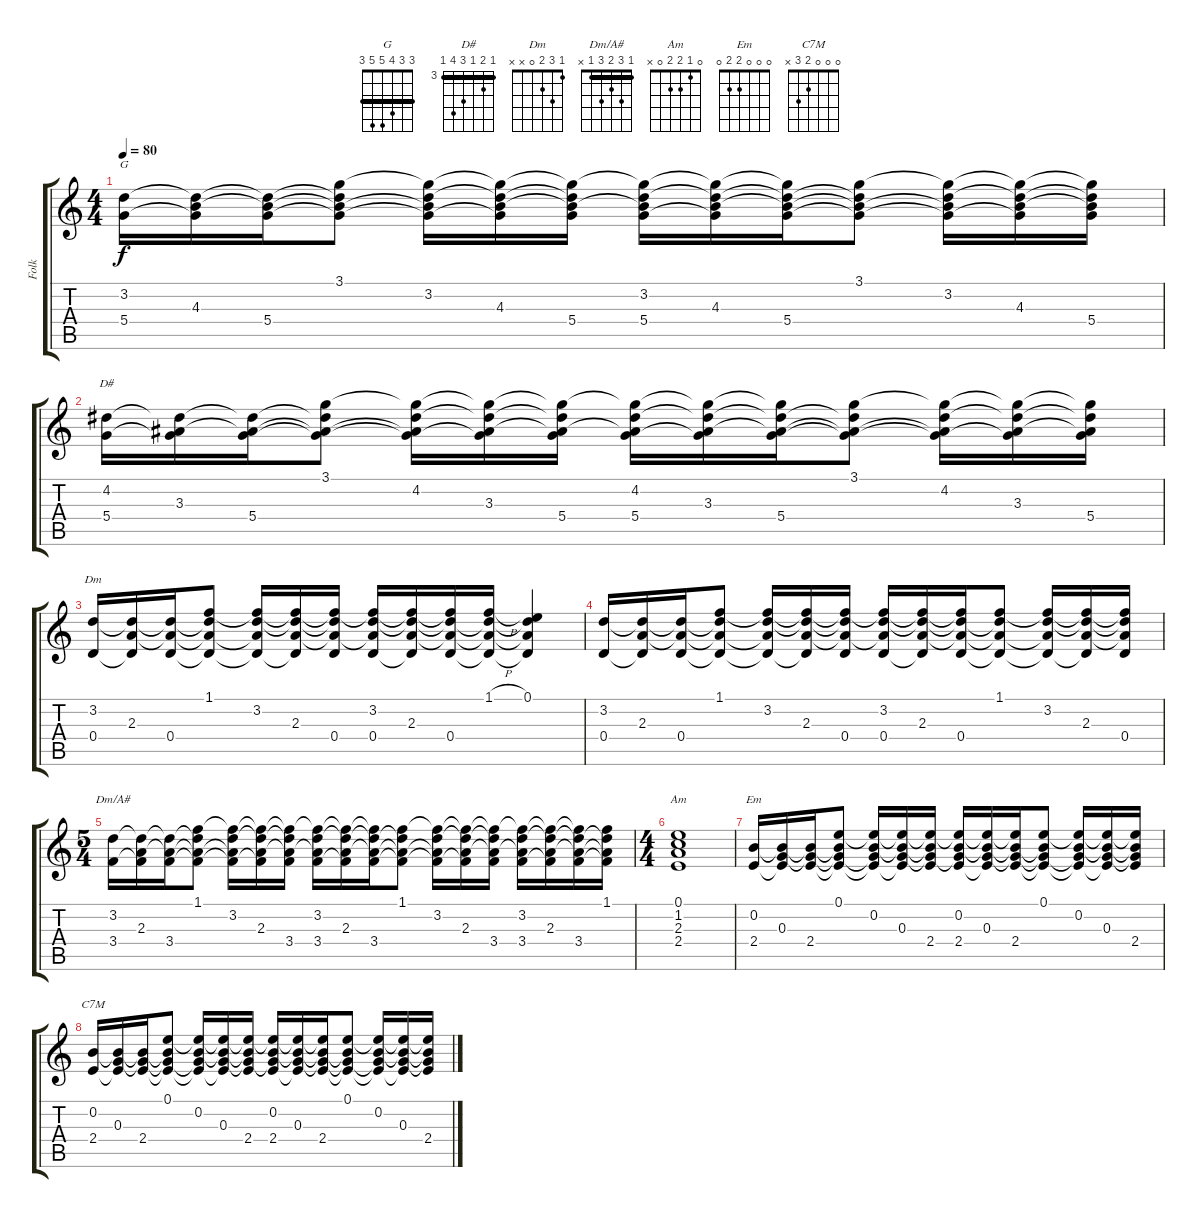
\track ("Folk" "Folk") {instrument acousticguitarsteel}
\staff {score tabs}
\tuning (E4 B3 G3 D3 A2 E2) {hide}
\chord ("G" 3 3 4 5 5 3) {barre 3}
\chord ("D#" 3 4 3 5 6 3) {firstfret 3 barre 3}
\chord ("Dm" 1 3 2 0 x x)
\chord ("Dm/A#" 1 3 2 3 1 x) {barre 1}
\chord ("Am" 0 1 2 2 0 x)
\chord ("Em" 0 0 0 2 2 0)
\chord ("C7M" 0 0 0 2 3 x)
\ts (4 4)
\section ("" "")
\tempo 80
\clef g2
\ks c
(3.2 5.4).16{ch "G" dy f} (3.2{t} 4.3 5.4{t}).16 (3.2{t} 4.3{t} 5.4).16 (3.1 3.2{t} 4.3{t} 5.4{t}).8 (3.1{t} 3.2 4.3{t} 5.4{t}).16 (3.1{t} 3.2{t} 4.3 5.4{t}).16 (3.1{t} 3.2{t} 4.3{t} 5.4).16 (3.1{t} 3.2 4.3{t} 5.4).16 (3.1{t} 3.2{t} 4.3 5.4{t}).16 (3.1{t} 3.2{t} 4.3{t} 5.4).16 (3.1 3.2{t} 4.3{t} 5.4{t}).8 (3.1{t} 3.2 4.3{t} 5.4{t}).16 (3.1{t} 3.2{t} 4.3 5.4{t}).16 (3.1{t} 3.2{t} 4.3{t} 5.4).16 |
(4.2 5.4).16{ch "D#"} (4.2{t} 3.3 5.4{t}).16 (4.2{t} 3.3{t} 5.4).16 (3.1 4.2{t} 3.3{t} 5.4{t}).8 (3.1{t} 4.2 3.3{t} 5.4{t}).16 (3.1{t} 4.2{t} 3.3 5.4{t}).16 (3.1{t} 4.2{t} 3.3{t} 5.4).16 (3.1{t} 4.2 3.3{t} 5.4).16 (3.1{t} 4.2{t} 3.3 5.4{t}).16 (3.1{t} 4.2{t} 3.3{t} 5.4).16 (3.1 4.2{t} 3.3{t} 5.4{t}).8 (3.1{t} 4.2 3.3{t} 5.4{t}).16 (3.1{t} 4.2{t} 3.3 5.4{t}).16 (3.1{t} 4.2{t} 3.3{t} 5.4).16 |
(3.2 0.4).16{ch "Dm"} (3.2{t} 2.3 0.4{t}).16 (3.2{t} 2.3{t} 0.4).16 (1.1 3.2{t} 2.3{t} 0.4{t}).8 (1.1{t} 3.2 2.3{t} 0.4{t}).16 (1.1{t} 3.2{t} 2.3 0.4{t}).16 (1.1{t} 3.2{t} 2.3{t} 0.4).16 (1.1{t} 3.2 2.3{t} 0.4).16 (1.1{t} 3.2{t} 2.3 0.4{t}).16 (1.1{t} 3.2{t} 2.3{t} 0.4).16 (1.1{h} 3.2{t} 2.3{t} 0.4{t}).16 (0.1 3.2{t} 2.3{t} 0.4{t}).4 |
\section ("" "")
(3.2 0.4).16 (3.2{t} 2.3 0.4{t}).16 (3.2{t} 2.3{t} 0.4).16 (1.1 3.2{t} 2.3{t} 0.4{t}).8 (1.1{t} 3.2 2.3{t} 0.4{t}).16 (1.1{t} 3.2{t} 2.3 0.4{t}).16 (1.1{t} 3.2{t} 2.3{t} 0.4).16 (1.1{t} 3.2 2.3{t} 0.4).16 (1.1{t} 3.2{t} 2.3 0.4{t}).16 (1.1{t} 3.2{t} 2.3{t} 0.4).16 (1.1 3.2{t} 2.3{t} 0.4{t}).8 (1.1{t} 3.2 2.3{t} 0.4{t}).16 (1.1{t} 3.2{t} 2.3 0.4{t}).16 (1.1{t} 3.2{t} 2.3{t} 0.4).16 |
\ts (5 4)
(3.2 3.4).16{ch "Dm/A#"} (3.2{t} 2.3 3.4{t}).16 (3.2{t} 2.3{t} 3.4).16 (1.1 3.2{t} 2.3{t} 3.4{t}).8 (1.1{t} 3.2 2.3{t} 3.4{t}).16 (1.1{t} 3.2{t} 2.3 3.4{t}).16 (1.1{t} 3.2{t} 2.3{t} 3.4).16 (1.1{t} 3.2 2.3{t} 3.4).16 (1.1{t} 3.2{t} 2.3 3.4{t}).16 (1.1{t} 3.2{t} 2.3{t} 3.4).16 (1.1 3.2{t} 2.3{t} 3.4{t}).8 (1.1{t} 3.2 2.3{t} 3.4{t}).16 (1.1{t} 3.2{t} 2.3 3.4{t}).16 (1.1{t} 3.2{t} 2.3{t} 3.4).16 (1.1{t} 3.2 2.3{t} 3.4).16 (1.1{t} 3.2{t} 2.3 3.4{t}).16 (1.1{t} 3.2{t} 2.3{t} 3.4).16 (1.1 3.2{t} 2.3{t} 3.4{t}).16 |
\ts (4 4)
(0.1 1.2 2.3 2.4).1{ch "Am"} |
\section ("" "")
(0.2 2.4).16{ch "Em"} (0.2{t} 0.3 2.4{t}).16 (0.2{t} 0.3{t} 2.4).16 (0.1 0.2{t} 0.3{t} 2.4{t}).8 (0.1{t} 0.2 0.3{t} 2.4{t}).16 (0.1{t} 0.2{t} 0.3 2.4{t}).16 (0.1{t} 0.2{t} 0.3{t} 2.4).16 (0.1{t} 0.2 0.3{t} 2.4).16 (0.1{t} 0.2{t} 0.3 2.4{t}).16 (0.1{t} 0.2{t} 0.3{t} 2.4).16 (0.1 0.2{t} 0.3{t} 2.4{t}).8 (0.1{t} 0.2 0.3{t} 2.4{t}).16 (0.1{t} 0.2{t} 0.3 2.4{t}).16 (0.1{t} 0.2{t} 0.3{t} 2.4).16 |
(0.2 2.4).16{ch "C7M"} (0.2{t} 0.3 2.4{t}).16 (0.2{t} 0.3{t} 2.4).16 (0.1 0.2{t} 0.3{t} 2.4{t}).8 (0.1{t} 0.2 0.3{t} 2.4{t}).16 (0.1{t} 0.2{t} 0.3 2.4{t}).16 (0.1{t} 0.2{t} 0.3{t} 2.4).16 (0.1{t} 0.2 0.3{t} 2.4).16 (0.1{t} 0.2{t} 0.3 2.4{t}).16 (0.1{t} 0.2{t} 0.3{t} 2.4).16 (0.1 0.2{t} 0.3{t} 2.4{t}).8 (0.1{t} 0.2 0.3{t} 2.4{t}).16 (0.1{t} 0.2{t} 0.3 2.4{t}).16 (0.1{t} 0.2{t} 0.3{t} 2.4).16
